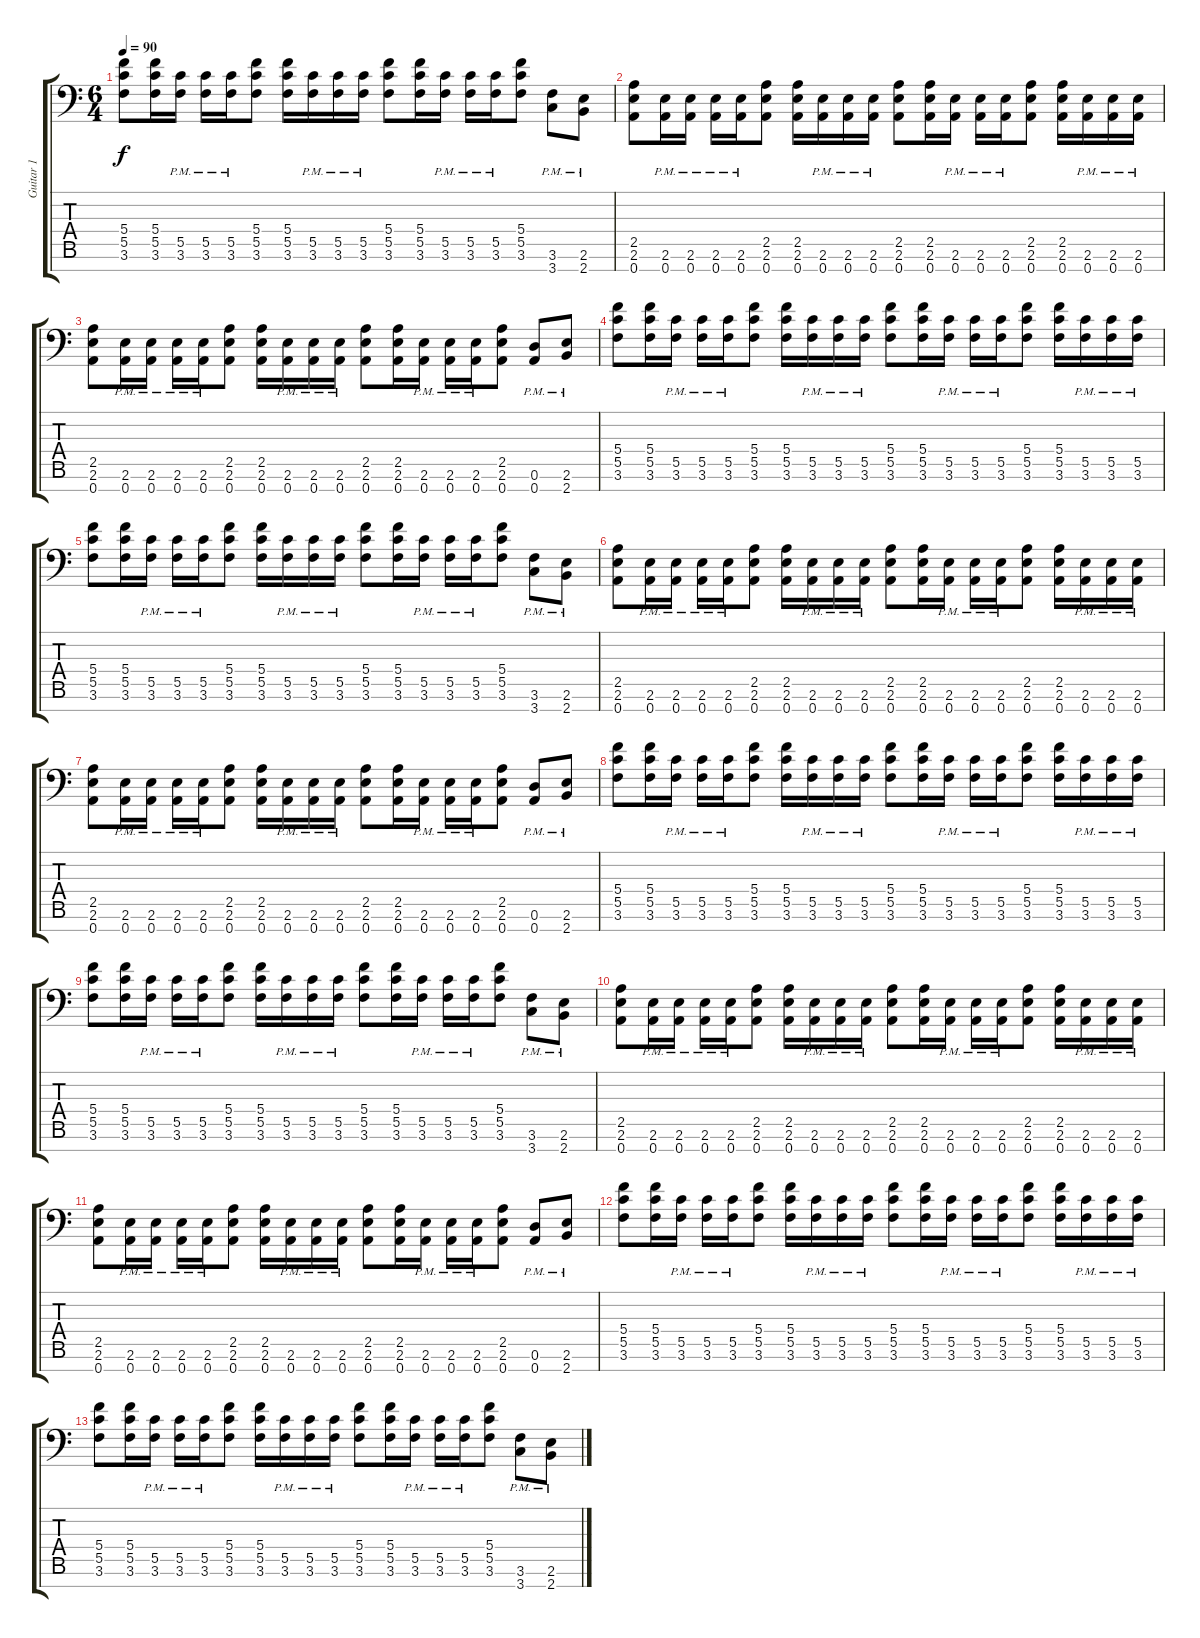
\track ("Guitar 1" "Guitar 1") {instrument distortionguitar}
\staff {score tabs}
\tuning (D4 A3 F3 C3 G2 D2 A1) {hide}
\ts (6 4)
\tempo 90
\clef f4
\ks c
(5.4 5.5 3.6).8{dy f} (5.4 5.5 3.6).16 (5.5{pm} 3.6{pm}).16 (5.5{pm} 3.6{pm}).16 (5.5{pm} 3.6{pm}).16 (5.4 5.5 3.6).8 (5.4 5.5 3.6).16 (5.5{pm} 3.6{pm}).16 (5.5{pm} 3.6{pm}).16 (5.5{pm} 3.6{pm}).16 (5.4 5.5 3.6).8 (5.4 5.5 3.6).16 (5.5{pm} 3.6{pm}).16 (5.5{pm} 3.6{pm}).16 (5.5{pm} 3.6{pm}).16 (5.4 5.5 3.6).8 (3.6{pm} 3.7{pm}).8 (2.6{pm} 2.7{pm}).8 |
(2.5 2.6 0.7).8 (2.6{pm} 0.7{pm}).16 (2.6{pm} 0.7{pm}).16 (2.6{pm} 0.7{pm}).16 (2.6{pm} 0.7{pm}).16 (2.5 2.6 0.7).8 (2.5 2.6 0.7).16 (2.6{pm} 0.7{pm}).16 (2.6{pm} 0.7{pm}).16 (2.6{pm} 0.7{pm}).16 (2.5 2.6 0.7).8 (2.5 2.6 0.7).16 (2.6{pm} 0.7{pm}).16 (2.6{pm} 0.7{pm}).16 (2.6{pm} 0.7{pm}).16 (2.5 2.6 0.7).8 (2.5 2.6 0.7).16 (2.6{pm} 0.7{pm}).16 (2.6{pm} 0.7{pm}).16 (2.6{pm} 0.7{pm}).16 |
(2.5 2.6 0.7).8 (2.6{pm} 0.7{pm}).16 (2.6{pm} 0.7{pm}).16 (2.6{pm} 0.7{pm}).16 (2.6{pm} 0.7{pm}).16 (2.5 2.6 0.7).8 (2.5 2.6 0.7).16 (2.6{pm} 0.7{pm}).16 (2.6{pm} 0.7{pm}).16 (2.6{pm} 0.7{pm}).16 (2.5 2.6 0.7).8 (2.5 2.6 0.7).16 (2.6{pm} 0.7{pm}).16 (2.6{pm} 0.7{pm}).16 (2.6{pm} 0.7{pm}).16 (2.5 2.6 0.7).8 (0.6{pm} 0.7{pm}).8 (2.6{pm} 2.7{pm}).8 |
(5.4 5.5 3.6).8 (5.4 5.5 3.6).16 (5.5{pm} 3.6{pm}).16 (5.5{pm} 3.6{pm}).16 (5.5{pm} 3.6{pm}).16 (5.4 5.5 3.6).8 (5.4 5.5 3.6).16 (5.5{pm} 3.6{pm}).16 (5.5{pm} 3.6{pm}).16 (5.5{pm} 3.6{pm}).16 (5.4 5.5 3.6).8 (5.4 5.5 3.6).16 (5.5{pm} 3.6{pm}).16 (5.5{pm} 3.6{pm}).16 (5.5{pm} 3.6{pm}).16 (5.4 5.5 3.6).8 (5.4 5.5 3.6).16 (5.5{pm} 3.6{pm}).16 (5.5{pm} 3.6{pm}).16 (5.5{pm} 3.6{pm}).16 |
(5.4 5.5 3.6).8 (5.4 5.5 3.6).16 (5.5{pm} 3.6{pm}).16 (5.5{pm} 3.6{pm}).16 (5.5{pm} 3.6{pm}).16 (5.4 5.5 3.6).8 (5.4 5.5 3.6).16 (5.5{pm} 3.6{pm}).16 (5.5{pm} 3.6{pm}).16 (5.5{pm} 3.6{pm}).16 (5.4 5.5 3.6).8 (5.4 5.5 3.6).16 (5.5{pm} 3.6{pm}).16 (5.5{pm} 3.6{pm}).16 (5.5{pm} 3.6{pm}).16 (5.4 5.5 3.6).8 (3.6{pm} 3.7{pm}).8 (2.6{pm} 2.7{pm}).8 |
(2.5 2.6 0.7).8 (2.6{pm} 0.7{pm}).16 (2.6{pm} 0.7{pm}).16 (2.6{pm} 0.7{pm}).16 (2.6{pm} 0.7{pm}).16 (2.5 2.6 0.7).8 (2.5 2.6 0.7).16 (2.6{pm} 0.7{pm}).16 (2.6{pm} 0.7{pm}).16 (2.6{pm} 0.7{pm}).16 (2.5 2.6 0.7).8 (2.5 2.6 0.7).16 (2.6{pm} 0.7{pm}).16 (2.6{pm} 0.7{pm}).16 (2.6{pm} 0.7{pm}).16 (2.5 2.6 0.7).8 (2.5 2.6 0.7).16 (2.6{pm} 0.7{pm}).16 (2.6{pm} 0.7{pm}).16 (2.6{pm} 0.7{pm}).16 |
(2.5 2.6 0.7).8 (2.6{pm} 0.7{pm}).16 (2.6{pm} 0.7{pm}).16 (2.6{pm} 0.7{pm}).16 (2.6{pm} 0.7{pm}).16 (2.5 2.6 0.7).8 (2.5 2.6 0.7).16 (2.6{pm} 0.7{pm}).16 (2.6{pm} 0.7{pm}).16 (2.6{pm} 0.7{pm}).16 (2.5 2.6 0.7).8 (2.5 2.6 0.7).16 (2.6{pm} 0.7{pm}).16 (2.6{pm} 0.7{pm}).16 (2.6{pm} 0.7{pm}).16 (2.5 2.6 0.7).8 (0.6{pm} 0.7{pm}).8 (2.6{pm} 2.7{pm}).8 |
(5.4 5.5 3.6).8 (5.4 5.5 3.6).16 (5.5{pm} 3.6{pm}).16 (5.5{pm} 3.6{pm}).16 (5.5{pm} 3.6{pm}).16 (5.4 5.5 3.6).8 (5.4 5.5 3.6).16 (5.5{pm} 3.6{pm}).16 (5.5{pm} 3.6{pm}).16 (5.5{pm} 3.6{pm}).16 (5.4 5.5 3.6).8 (5.4 5.5 3.6).16 (5.5{pm} 3.6{pm}).16 (5.5{pm} 3.6{pm}).16 (5.5{pm} 3.6{pm}).16 (5.4 5.5 3.6).8 (5.4 5.5 3.6).16 (5.5{pm} 3.6{pm}).16 (5.5{pm} 3.6{pm}).16 (5.5{pm} 3.6{pm}).16 |
(5.4 5.5 3.6).8 (5.4 5.5 3.6).16 (5.5{pm} 3.6{pm}).16 (5.5{pm} 3.6{pm}).16 (5.5{pm} 3.6{pm}).16 (5.4 5.5 3.6).8 (5.4 5.5 3.6).16 (5.5{pm} 3.6{pm}).16 (5.5{pm} 3.6{pm}).16 (5.5{pm} 3.6{pm}).16 (5.4 5.5 3.6).8 (5.4 5.5 3.6).16 (5.5{pm} 3.6{pm}).16 (5.5{pm} 3.6{pm}).16 (5.5{pm} 3.6{pm}).16 (5.4 5.5 3.6).8 (3.6{pm} 3.7{pm}).8 (2.6{pm} 2.7{pm}).8 |
(2.5 2.6 0.7).8{volume 0} (2.6{pm} 0.7{pm}).16 (2.6{pm} 0.7{pm}).16 (2.6{pm} 0.7{pm}).16 (2.6{pm} 0.7{pm}).16 (2.5 2.6 0.7).8 (2.5 2.6 0.7).16 (2.6{pm} 0.7{pm}).16 (2.6{pm} 0.7{pm}).16 (2.6{pm} 0.7{pm}).16 (2.5 2.6 0.7).8 (2.5 2.6 0.7).16 (2.6{pm} 0.7{pm}).16 (2.6{pm} 0.7{pm}).16 (2.6{pm} 0.7{pm}).16 (2.5 2.6 0.7).8 (2.5 2.6 0.7).16 (2.6{pm} 0.7{pm}).16 (2.6{pm} 0.7{pm}).16 (2.6{pm} 0.7{pm}).16 |
(2.5 2.6 0.7).8 (2.6{pm} 0.7{pm}).16 (2.6{pm} 0.7{pm}).16 (2.6{pm} 0.7{pm}).16 (2.6{pm} 0.7{pm}).16 (2.5 2.6 0.7).8 (2.5 2.6 0.7).16 (2.6{pm} 0.7{pm}).16 (2.6{pm} 0.7{pm}).16 (2.6{pm} 0.7{pm}).16 (2.5 2.6 0.7).8 (2.5 2.6 0.7).16 (2.6{pm} 0.7{pm}).16 (2.6{pm} 0.7{pm}).16 (2.6{pm} 0.7{pm}).16 (2.5 2.6 0.7).8 (0.6{pm} 0.7{pm}).8 (2.6{pm} 2.7{pm}).8 |
(5.4 5.5 3.6).8 (5.4 5.5 3.6).16 (5.5{pm} 3.6{pm}).16 (5.5{pm} 3.6{pm}).16 (5.5{pm} 3.6{pm}).16 (5.4 5.5 3.6).8 (5.4 5.5 3.6).16 (5.5{pm} 3.6{pm}).16 (5.5{pm} 3.6{pm}).16 (5.5{pm} 3.6{pm}).16 (5.4 5.5 3.6).8 (5.4 5.5 3.6).16 (5.5{pm} 3.6{pm}).16 (5.5{pm} 3.6{pm}).16 (5.5{pm} 3.6{pm}).16 (5.4 5.5 3.6).8 (5.4 5.5 3.6).16 (5.5{pm} 3.6{pm}).16 (5.5{pm} 3.6{pm}).16 (5.5{pm} 3.6{pm}).16 |
(5.4 5.5 3.6).8 (5.4 5.5 3.6).16 (5.5{pm} 3.6{pm}).16 (5.5{pm} 3.6{pm}).16 (5.5{pm} 3.6{pm}).16 (5.4 5.5 3.6).8 (5.4 5.5 3.6).16 (5.5{pm} 3.6{pm}).16 (5.5{pm} 3.6{pm}).16 (5.5{pm} 3.6{pm}).16 (5.4 5.5 3.6).8 (5.4 5.5 3.6).16 (5.5{pm} 3.6{pm}).16 (5.5{pm} 3.6{pm}).16 (5.5{pm} 3.6{pm}).16 (5.4 5.5 3.6).8 (3.6{pm} 3.7{pm}).8 (2.6{pm} 2.7{pm}).8
